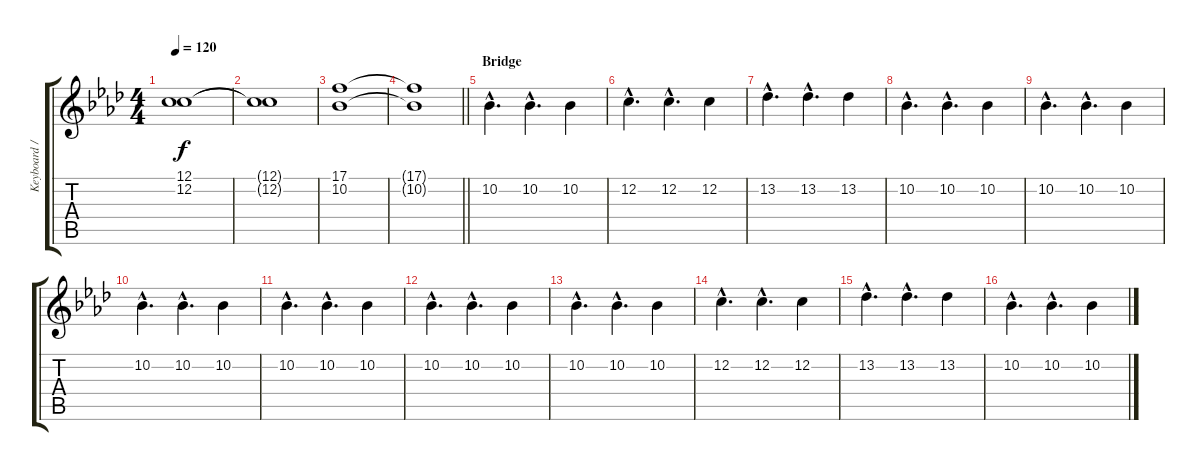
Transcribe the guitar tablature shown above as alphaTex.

\track ("Keyboard / FX" "Keyboard /") {instrument lead8bassandlead}
\staff {score tabs}
\tuning (C4 C4 Ab3 Eb3 Bb2 F2) {hide}
\ts (4 4)
\tempo 120
\clef g2
\ks fminor
(12.1 12.2).1{dy f} |
(12.1{t} 12.2{t}).1 |
(17.1 10.2).1 |
\barLineRight lightlight
(17.1{t} 10.2{t}).1 |
\section ("" "Bridge")
10.2{hac}.4{d volume 13 instrument acousticgrandpiano} 10.2{hac}.4{d} 10.2.4 |
12.2{hac}.4{d} 12.2{hac}.4{d} 12.2.4 |
13.2{hac}.4{d} 13.2{hac}.4{d} 13.2.4 |
10.2{hac}.4{d} 10.2{hac}.4{d} 10.2.4 |
10.2{hac}.4{d} 10.2{hac}.4{d} 10.2.4 |
10.2{hac}.4{d} 10.2{hac}.4{d} 10.2.4 |
10.2{hac}.4{d} 10.2{hac}.4{d} 10.2.4 |
10.2{hac}.4{d} 10.2{hac}.4{d} 10.2.4 |
10.2{hac}.4{d} 10.2{hac}.4{d} 10.2.4 |
12.2{hac}.4{d} 12.2{hac}.4{d} 12.2.4 |
13.2{hac}.4{d} 13.2{hac}.4{d} 13.2.4 |
10.2{hac}.4{d} 10.2{hac}.4{d} 10.2.4
